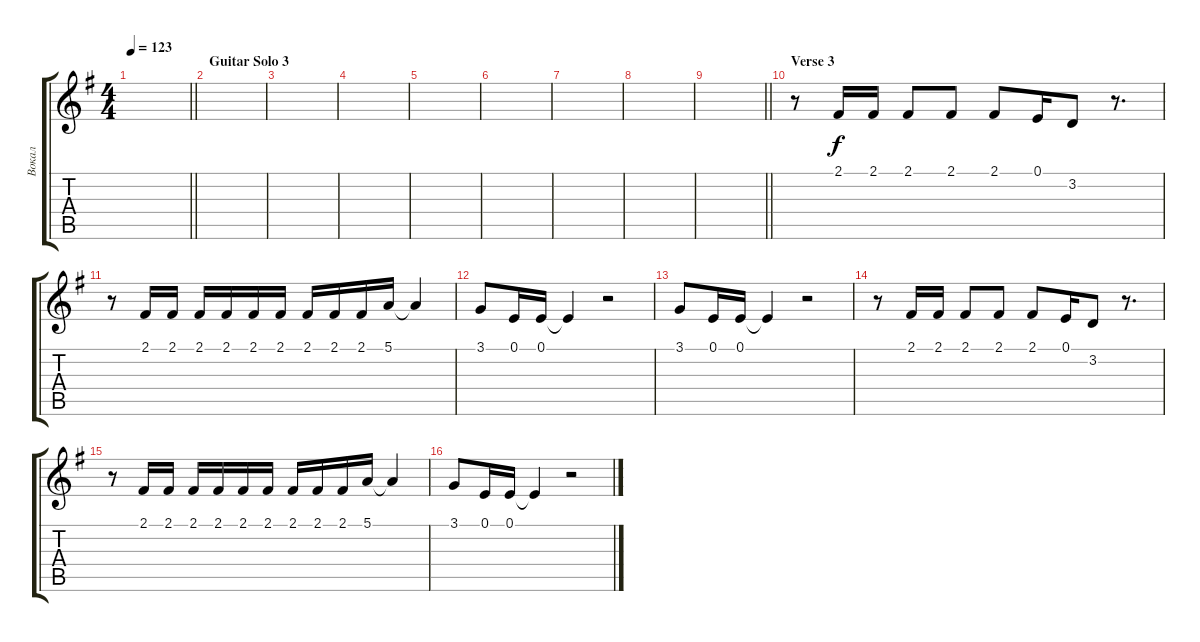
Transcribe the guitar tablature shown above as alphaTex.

\track ("Вокал" "Вокал") {instrument trumpet}
\staff {score tabs}
\tuning (E4 B3 G3 D3 A2 E2) {hide}
\ts (4 4)
\tempo 123
\clef g2
\barLineRight lightlight
\ks eminor
|
\section ("" "Guitar Solo 3")
|
|
|
|
|
|
|
\barLineRight lightlight
|
\section ("" "Verse 3")
r.8 2.1.16{dy f} 2.1.16 2.1.8 2.1.8 2.1.8 0.1.16 3.2.8 r.8{d} |
r.8 2.1.16 2.1.16 2.1.16 2.1.16 2.1.16 2.1.16 2.1.16 2.1.16 2.1.16 5.1.16 5.1{t}.4 |
3.1.8 0.1.16 0.1.16 0.1{t}.4 r.2 |
3.1.8 0.1.16 0.1.16 0.1{t}.4 r.2 |
r.8 2.1.16 2.1.16 2.1.8 2.1.8 2.1.8 0.1.16 3.2.8 r.8{d} |
r.8 2.1.16 2.1.16 2.1.16 2.1.16 2.1.16 2.1.16 2.1.16 2.1.16 2.1.16 5.1.16 5.1{t}.4 |
3.1.8 0.1.16 0.1.16 0.1{t}.4 r.2
